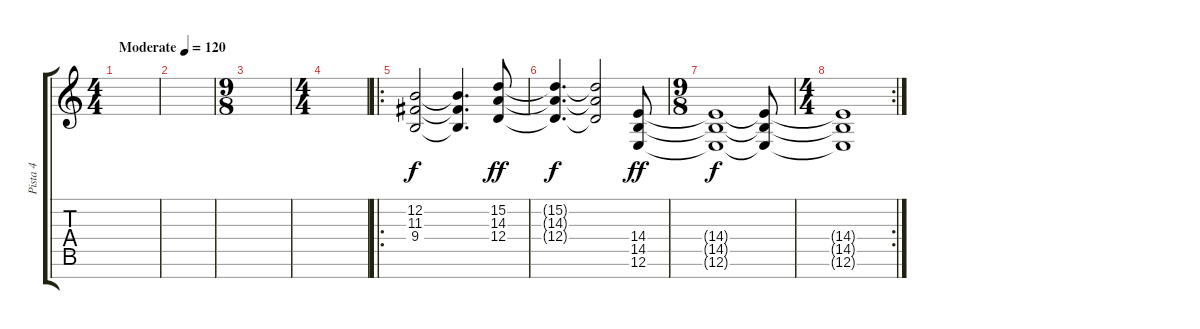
\track ("Pista 4" "Pista 4") {instrument tremolostrings}
\staff {score tabs}
\tuning (E4 B3 G3 D3 A2 E2 B1) {hide}
\ts (4 4)
\tempo (120 "Moderate")
\clef g2
\ks c
|
|
\ts (9 8)
|
\ts (4 4)
|
\ro
(12.2 11.3 9.4).2 (12.2{t} 11.3{t} 9.4{t}).4{d} (15.2 14.3 12.4).8{dy ff} |
(15.2{t} 14.3{t} 12.4{t}).4{d dy f} (15.2{t} 14.3{t} 12.4{t}).2 (14.4 14.5 12.6).8{dy ff} |
\ts (9 8)
(14.4{t} 14.5{t} 12.6{t}).1{dy f} (14.4{t} 14.5{t} 12.6{t}).8 |
\rc 2
\ts (4 4)
(14.4{t} 14.5{t} 12.6{t}).1
